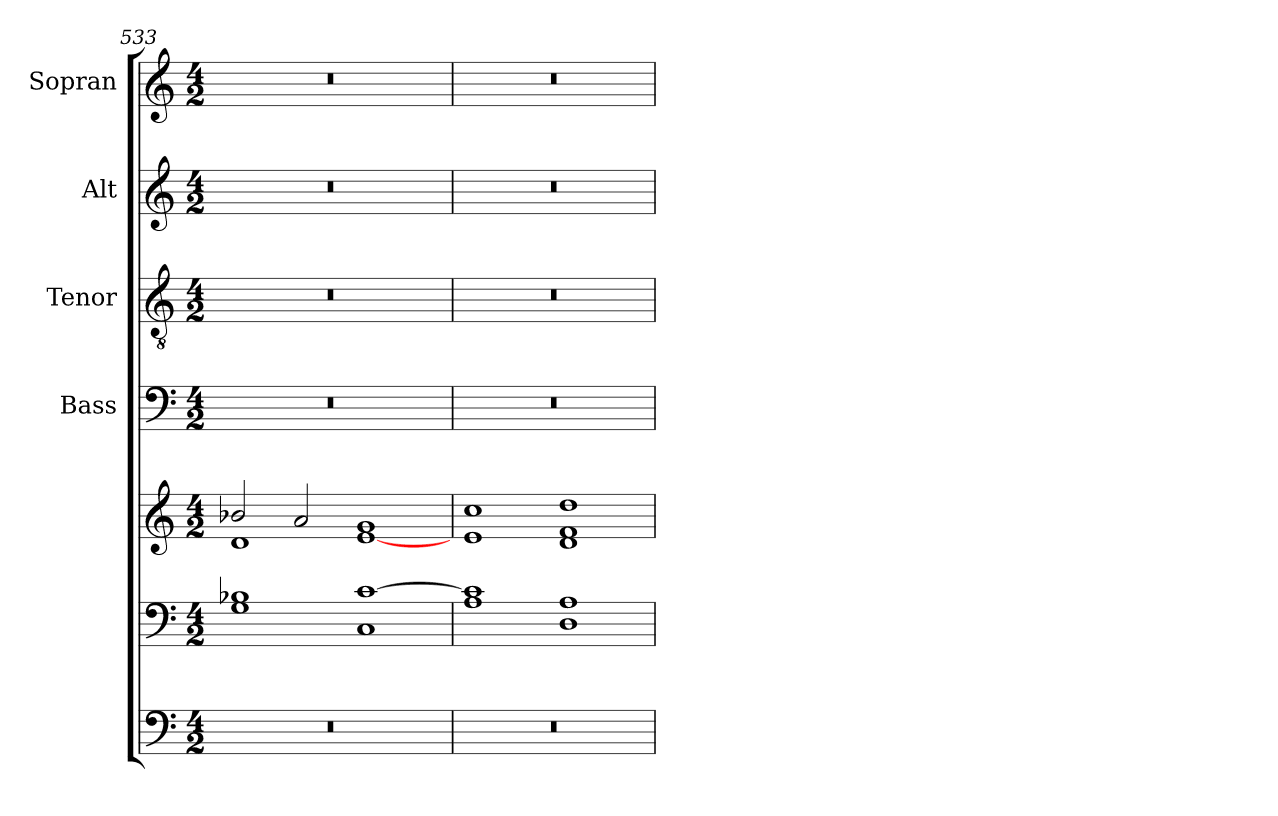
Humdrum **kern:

**kern	**kern	**kern	**kern	**kern	**kern	**kern
*part6	*part5	*part5	*part4	*part3	*part2	*part1
*staff7	*staff6	*staff5	*staff4	*staff3	*staff2	*staff1
*	*	*	*I"Bass	*I"Tenor	*I"Alt	*I"Sopran
*	*	*	*I'B.	*I'T.	*I'A.	*I'S.
*clefF4	*clefF4	*clefG2	*clefF4	*clefGv2	*clefG2	*clefG2
*k[]	*k[]	*k[]	*k[]	*k[]	*k[]	*k[]
*C:	*C:	*C:	*C:	*C:	*C:	*C:
*M4/2	*M4/2	*M4/2	*M4/2	*M4/2	*M4/2	*M4/2
=533	=533	=533	=533	=533	=533	=533
*	*	*^	*	*	*	*
0r	1G 1B-X	2b-X/	1d	0r	0r	0r	0r
.	.	2a/	.	.	.	.	.
.	1C [1c	1g	[<1e	.	.	.	.
*	*	*v	*v	*	*	*	*
=534	=534	=534	=534	=534	=534	=534
0r	1A 1c]	1e 1cc	0r	0r	0r	0r
.	1D 1A	1d 1f 1dd	.	.	.	.
=	=	=	=	=	=	=
*-	*-	*-	*-	*-	*-	*-
